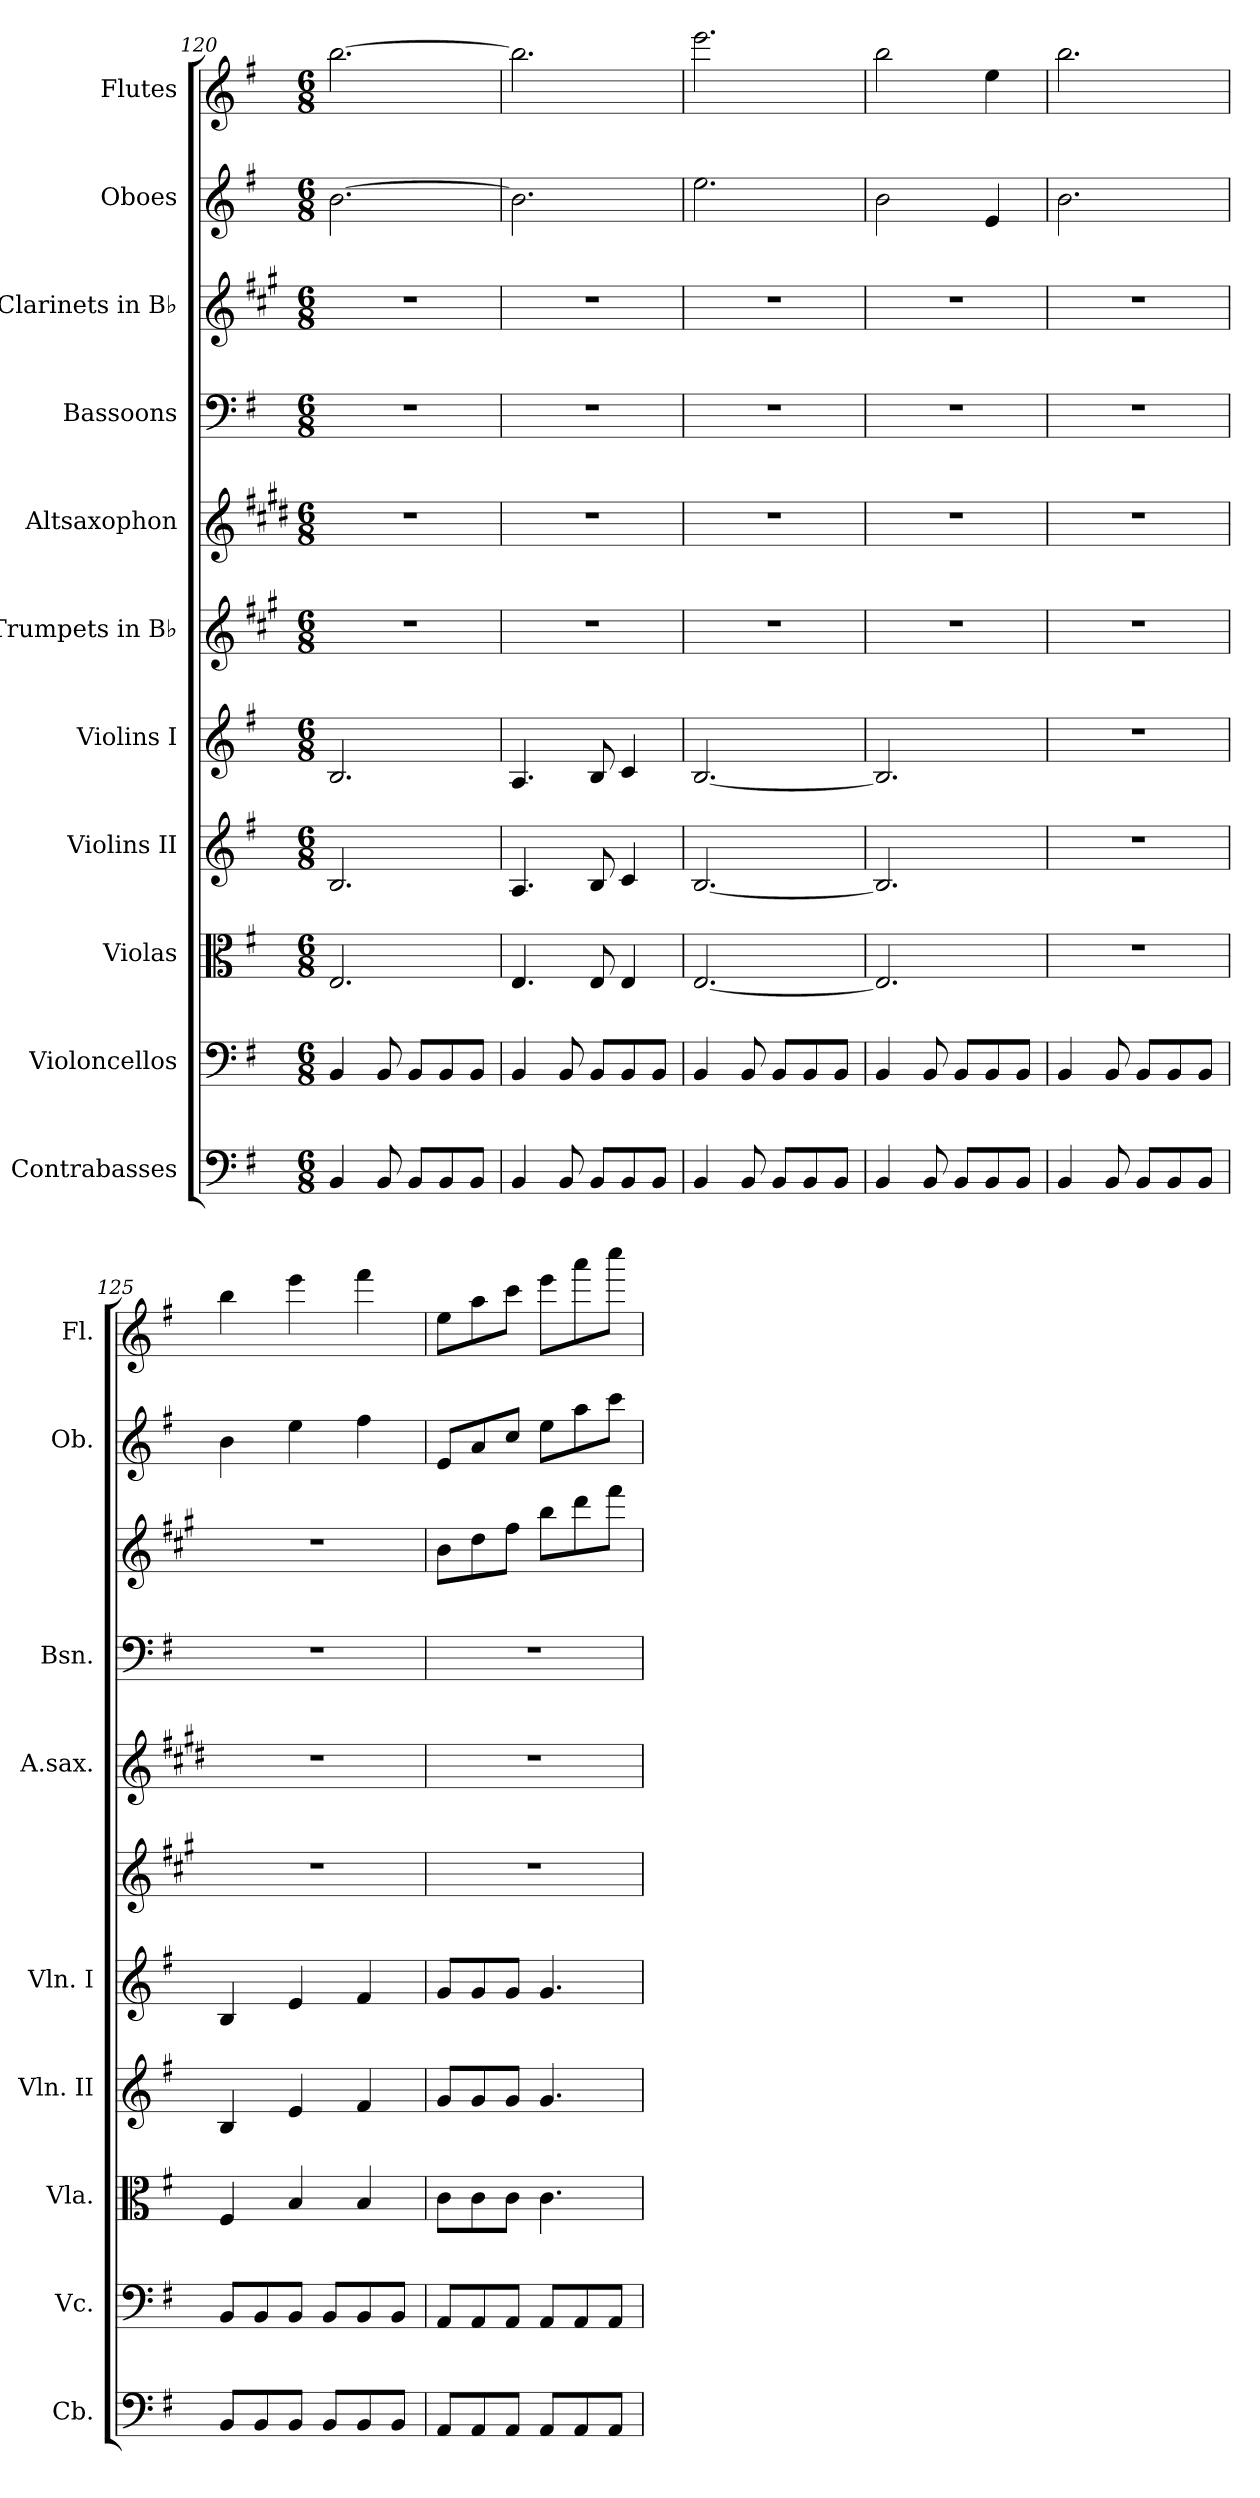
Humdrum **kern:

**kern	**kern	**kern	**kern	**kern	**kern	**kern	**kern	**kern	**kern	**kern
*part11	*part10	*part9	*part8	*part7	*part6	*part5	*part4	*part3	*part2	*part1
*staff11	*staff10	*staff9	*staff8	*staff7	*staff6	*staff5	*staff4	*staff3	*staff2	*staff1
*I"Contrabasses	*I"Violoncellos	*I"Violas	*I"Violins II	*I"Violins I	*I"Trumpets in B♭	*I"Altsaxophon	*I"Bassoons	*I"Clarinets in B♭	*I"Oboes	*I"Flutes
*I'Cb.	*I'Vc.	*I'Vla.	*I'Vln. II	*I'Vln. I	*	*I'A.sax.	*I'Bsn.	*	*I'Ob.	*I'Fl.
*clefF4	*clefF4	*clefC3	*clefG2	*clefG2	*clefG2	*clefG2	*clefF4	*clefG2	*clefG2	*clefG2
*ITrd7c12	*	*	*	*	*ITrd1c2	*ITrd5c9	*	*ITrd1c2	*	*
*k[f#]	*k[f#]	*k[f#]	*k[f#]	*k[f#]	*k[f#]	*k[f#]	*k[f#]	*k[f#]	*k[f#]	*k[f#]
*M6/8	*M6/8	*M6/8	*M6/8	*M6/8	*M6/8	*M6/8	*M6/8	*M6/8	*M6/8	*M6/8
=120	=120	=120	=120	=120	=120	=120	=120	=120	=120	=120
4BBB/	4BB/	2.E/	2.B/	2.B/	2.r	2.r	2.r	2.r	[2.b\	[2.bb\
8BBB/	8BB/	.	.	.	.	.	.	.	.	.
8BBB/L	8BB/L	.	.	.	.	.	.	.	.	.
8BBB/	8BB/	.	.	.	.	.	.	.	.	.
8BBB/J	8BB/J	.	.	.	.	.	.	.	.	.
=121	=121	=121	=121	=121	=121	=121	=121	=121	=121	=121
4BBB/	4BB/	4.E/	4.A/	4.A/	2.r	2.r	2.r	2.r	2.b\]	2.bb\]
8BBB/	8BB/	.	.	.	.	.	.	.	.	.
8BBB/L	8BB/L	8E/	8B/	8B/	.	.	.	.	.	.
8BBB/	8BB/	4E/	4c/	4c/	.	.	.	.	.	.
8BBB/J	8BB/J	.	.	.	.	.	.	.	.	.
!!LO:PB:g=z
=122	=122	=122	=122	=122	=122	=122	=122	=122	=122	=122
4BBB/	4BB/	[2.E/	[2.B/	[2.B/	2.r	2.r	2.r	2.r	2.ee\	2.eee\
8BBB/	8BB/	.	.	.	.	.	.	.	.	.
8BBB/L	8BB/L	.	.	.	.	.	.	.	.	.
8BBB/	8BB/	.	.	.	.	.	.	.	.	.
8BBB/J	8BB/J	.	.	.	.	.	.	.	.	.
=123	=123	=123	=123	=123	=123	=123	=123	=123	=123	=123
4BBB/	4BB/	2.E/]	2.B/]	2.B/]	2.r	2.r	2.r	2.r	2b\	2bb\
8BBB/	8BB/	.	.	.	.	.	.	.	.	.
8BBB/L	8BB/L	.	.	.	.	.	.	.	.	.
8BBB/	8BB/	.	.	.	.	.	.	.	4e/	4ee\
8BBB/J	8BB/J	.	.	.	.	.	.	.	.	.
=124	=124	=124	=124	=124	=124	=124	=124	=124	=124	=124
4BBB/	4BB/	2.r	2.r	2.r	2.r	2.r	2.r	2.r	2.b\	2.bb\
8BBB/	8BB/	.	.	.	.	.	.	.	.	.
8BBB/L	8BB/L	.	.	.	.	.	.	.	.	.
8BBB/	8BB/	.	.	.	.	.	.	.	.	.
8BBB/J	8BB/J	.	.	.	.	.	.	.	.	.
=125	=125	=125	=125	=125	=125	=125	=125	=125	=125	=125
8BBB/L	8BB/L	4F#/	4B/	4B/	2.r	2.r	2.r	2.r	4b\	4bb\
8BBB/	8BB/	.	.	.	.	.	.	.	.	.
8BBB/J	8BB/J	4B/	4e/	4e/	.	.	.	.	4ee\	4eee\
8BBB/L	8BB/L	.	.	.	.	.	.	.	.	.
8BBB/	8BB/	4B/	4f#/	4f#/	.	.	.	.	4ff#\	4fff#\
8BBB/J	8BB/J	.	.	.	.	.	.	.	.	.
=126	=126	=126	=126	=126	=126	=126	=126	=126	=126	=126
8AAA/L	8AA/L	8c\L	8g/L	8g/L	2.r	2.r	2.r	8a\L	8e/L	8ee\L
8AAA/	8AA/	8c\	8g/	8g/	.	.	.	8cc\	8a/	8aa\
8AAA/J	8AA/J	8c\J	8g/J	8g/J	.	.	.	8ee\J	8cc/J	8ccc\J
8AAA/L	8AA/L	4.c\	4.g/	4.g/	.	.	.	8aa\L	8ee\L	8eee\L
8AAA/	8AA/	.	.	.	.	.	.	8ccc\	8aa\	8aaa\
8AAA/J	8AA/J	.	.	.	.	.	.	8eee\J	8ccc\J	8cccc\J
=	=	=	=	=	=	=	=	=	=	=
*-	*-	*-	*-	*-	*-	*-	*-	*-	*-	*-
